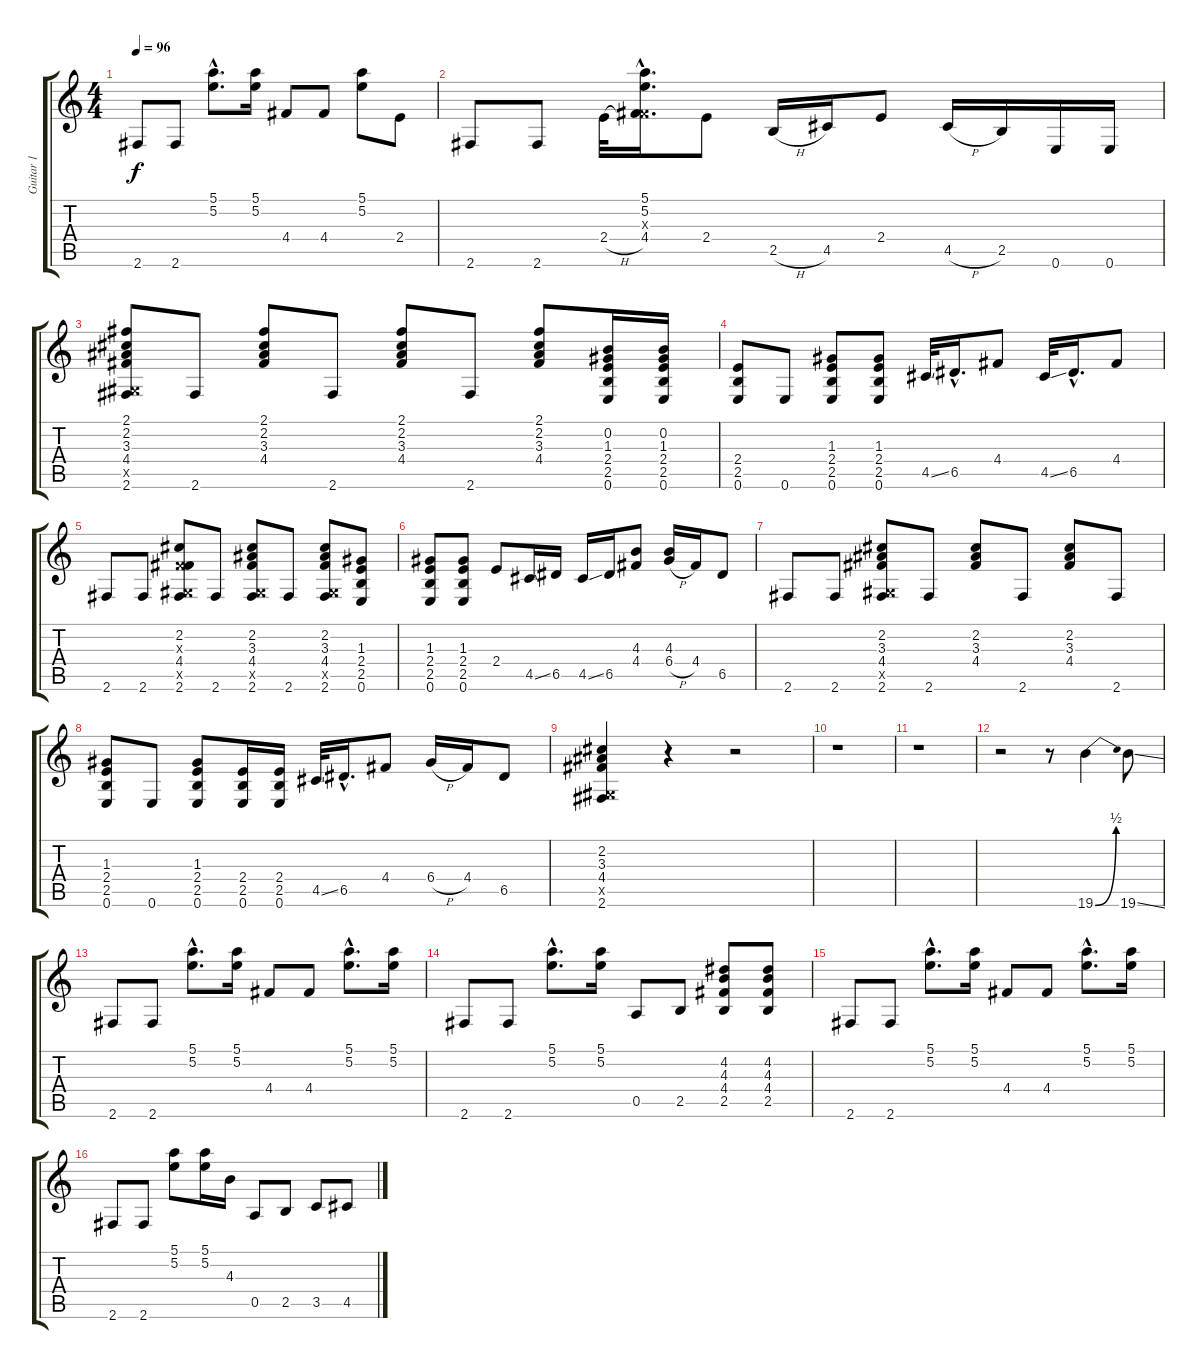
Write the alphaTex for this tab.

\track ("Guitar 1" "Guitar 1") {instrument distortionguitar}
\staff {score tabs}
\tuning (E4 B3 G3 D3 A2 E2) {hide}
\ts (4 4)
\tempo 96
\clef g2
\ks c
2.6.8{dy f} 2.6.8 (5.1{hac} 5.2{hac}).8{d} (5.1 5.2).16 4.4.8 4.4.8 (5.1 5.2).8 2.4.8 |
2.6.8 2.6.8 2.4{h}.32 (5.1{hac} 5.2{hac} -1.3{hac x} 4.4{hac}).16{d} 2.4.8 2.5{h}.16 4.5.16 2.4.8 4.5{h}.16 2.5.16 0.6.16 0.6.16 |
(2.1 2.2 3.3 4.4 -1.5{x} 2.6).8 2.6.8 (2.1 2.2 3.3 4.4).8 2.6.8 (2.1 2.2 3.3 4.4).8 2.6.8 (2.1 2.2 3.3 4.4).8 (0.2 1.3 2.4 2.5 0.6).16 (0.2 1.3 2.4 2.5 0.6).16 |
(2.4 2.5 0.6).8 0.6.8 (1.3 2.4 2.5 0.6).8 (1.3 2.4 2.5 0.6).8 4.5{ss}.32 6.5{hac}.16{d} 4.4.8 4.5{ss}.32 6.5{hac}.16{d} 4.4.8 |
2.6.8 2.6.8 (2.2 -1.3{x} 4.4 -1.5{x} 2.6).8 2.6.8 (2.2 3.3 4.4 -1.5{x} 2.6).8 2.6.8 (2.2 3.3 4.4 -1.5{x} 2.6).8 (1.3 2.4 2.5 0.6).8 |
(1.3 2.4 2.5 0.6).8 (1.3 2.4 2.5 0.6).8 2.4.8 4.5{ss}.16 6.5.16 4.5{ss}.16 6.5.16 (4.3 4.4).8 (4.3 6.4{h}).16 4.4.16 6.5.8 |
2.6.8 2.6.8 (2.2 3.3 4.4 -1.5{x} 2.6).8 2.6.8 (2.2 3.3 4.4).8 2.6.8 (2.2 3.3 4.4).8 2.6.8 |
(1.3 2.4 2.5 0.6).8 0.6.8 (1.3 2.4 2.5 0.6).8 (2.4 2.5 0.6).16 (2.4 2.5 0.6).16 4.5{ss}.32 6.5{hac}.16{d} 4.4.8 6.4{h}.16 4.4.16 6.5.8 |
(2.2 3.3 4.4 -1.5{x} 2.6).4 r.4 r.2 |
r.1 |
r.1 |
r.2 r.8 19.6{be (bend 0 0 60 2)}.4 19.6{ss}.8 |
2.6.8 2.6.8 (5.1{hac} 5.2{hac}).8{d} (5.1 5.2).16 4.4.8 4.4.8 (5.1{hac} 5.2{hac}).8{d} (5.1 5.2).16 |
2.6.8 2.6.8 (5.1{hac} 5.2{hac}).8{d} (5.1 5.2).16 0.5.8 2.5.8 (4.2 4.3 4.4 2.5).8 (4.2 4.3 4.4 2.5).8 |
2.6.8 2.6.8 (5.1{hac} 5.2{hac}).8{d} (5.1 5.2).16 4.4.8 4.4.8 (5.1{hac} 5.2{hac}).8{d} (5.1 5.2).16 |
2.6.8 2.6.8 (5.1 5.2).8 (5.1 5.2).16 4.3.16 0.5.8 2.5.8 3.5.8 4.5.8
